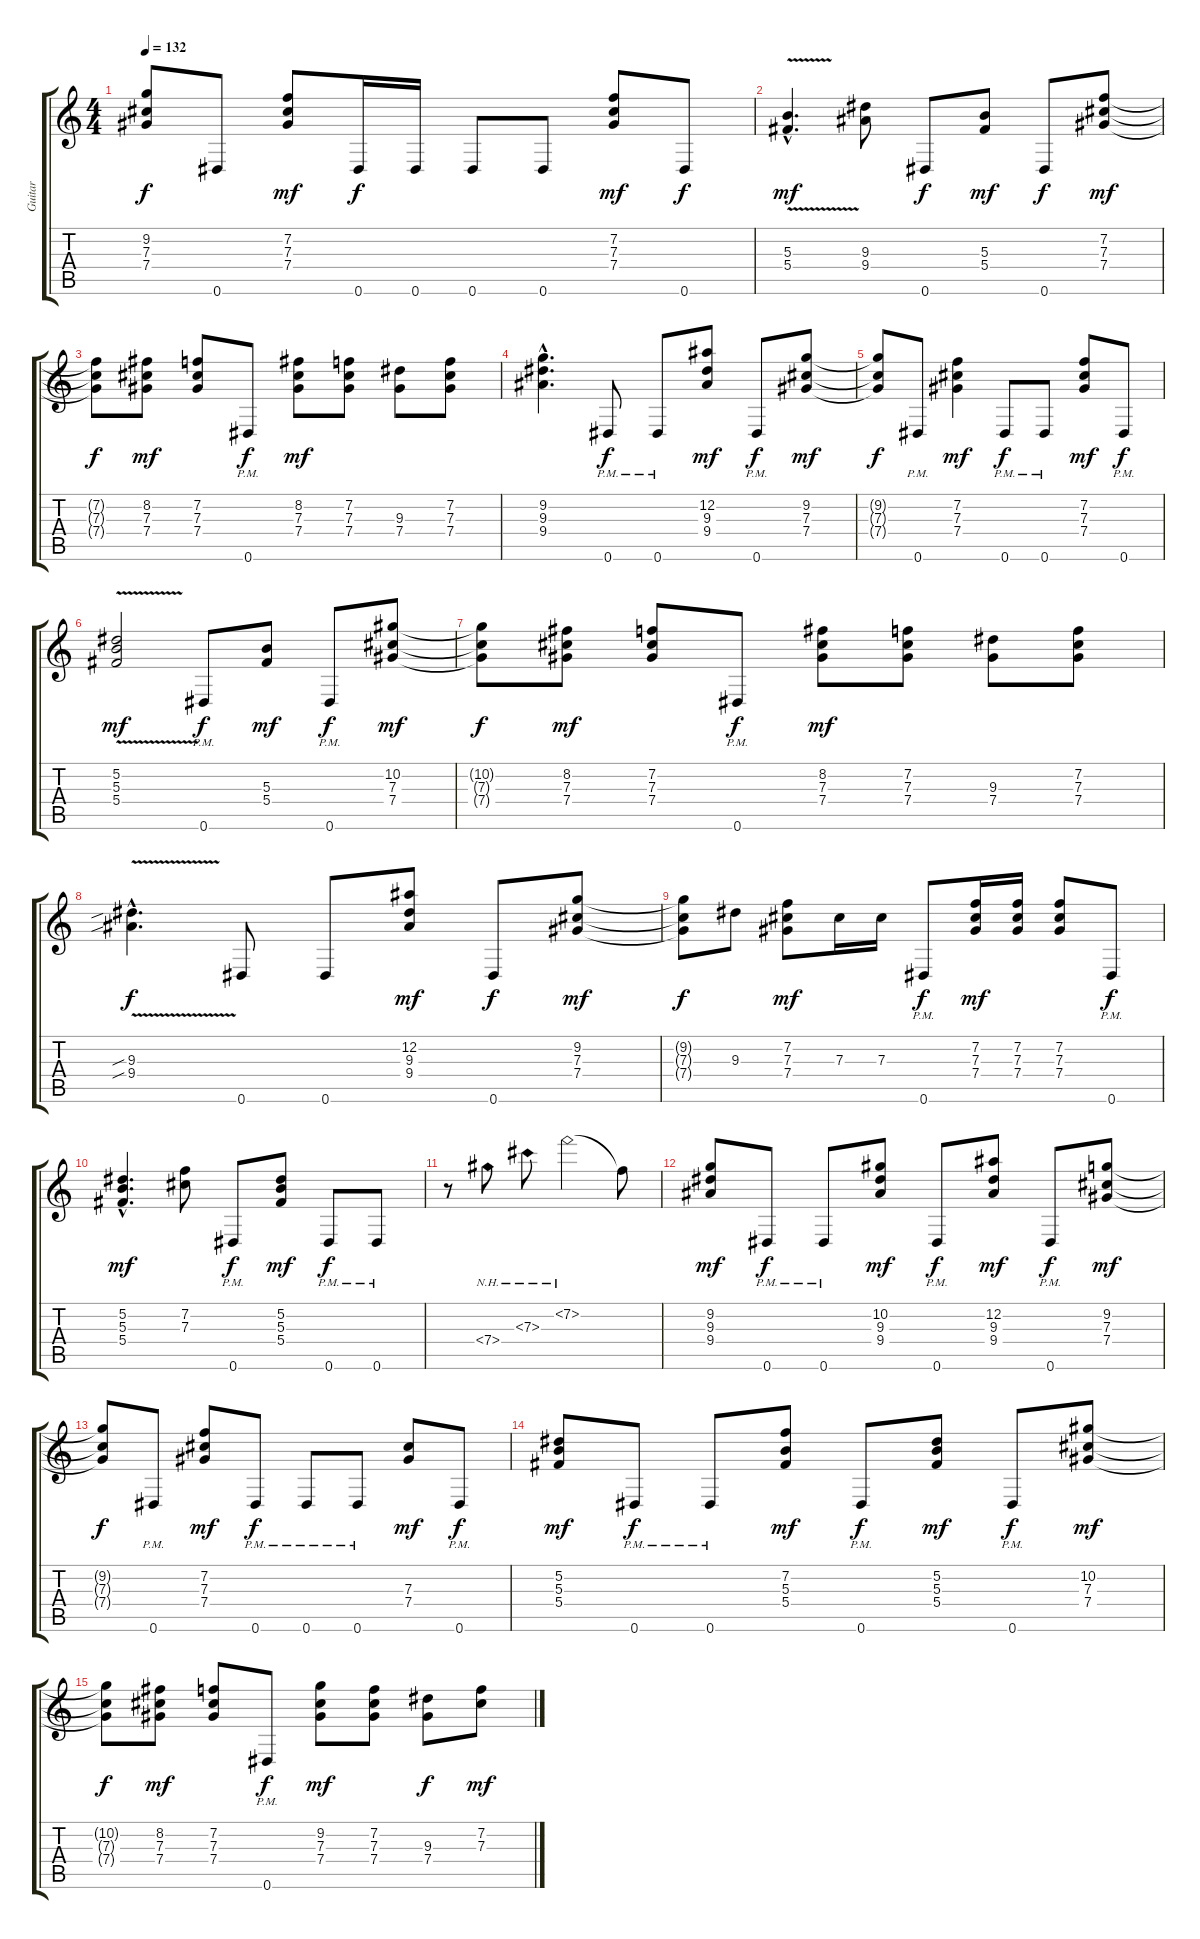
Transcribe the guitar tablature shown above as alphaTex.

\track ("Guitar" "Guitar") {instrument distortionguitar}
\staff {score tabs}
\tuning (Eb4 Bb3 Gb3 Db3 Ab2 Eb2) {hide}
\ts (4 4)
\tempo 132
\clef g2
\ks c
(9.2{t} 7.3{t} 7.4{t}).8{dy f} 0.6.8 (7.2 7.3 7.4).8{dy mf} 0.6.16{dy f} 0.6.16 0.6.8 0.6.8 (7.2 7.3 7.4).8{dy mf} 0.6.8{dy f} |
(5.3{v hac} 5.4{hac}).4{d dy mf} (9.3 9.4).8 0.6.8{dy f} (5.3 5.4).8{dy mf} 0.6.8{dy f} (7.2 7.3 7.4).8{dy mf} |
(7.2{t} 7.3{t} 7.4{t}).8{dy f} (8.2 7.3 7.4).8{dy mf} (7.2 7.3 7.4).8 0.6{pm}.8{dy f} (8.2 7.3 7.4).8{dy mf} (7.2 7.3 7.4).8 (9.3 7.4).8 (7.2 7.3 7.4).8 |
(9.2{hac} 9.3{hac} 9.4{hac}).4{d} 0.6{pm}.8{dy f} 0.6{pm}.8 (12.2 9.3 9.4).8{dy mf} 0.6{pm}.8{dy f} (9.2 7.3 7.4).8{dy mf} |
(9.2{t} 7.3{t} 7.4{t}).8{dy f} 0.6{pm}.8 (7.2 7.3 7.4).4{dy mf} 0.6{pm}.8{dy f} 0.6{pm}.8 (7.2 7.3 7.4).8{dy mf} 0.6{pm}.8{dy f} |
(5.2{v} 5.3 5.4).2{dy mf} 0.6{pm}.8{dy f} (5.3 5.4).8{dy mf} 0.6{pm}.8{dy f} (10.2 7.3 7.4).8{dy mf} |
(10.2{t} 7.3{t} 7.4{t}).8{dy f} (8.2 7.3 7.4).8{dy mf} (7.2 7.3 7.4).8 0.6{pm}.8{dy f} (8.2 7.3 7.4).8{dy mf} (7.2 7.3 7.4).8 (9.3 7.4).8 (7.2 7.3 7.4).8 |
(9.3{v sib hac} 9.4{sib hac}).4{d dy f} 0.6.8 0.6.8 (12.2 9.3 9.4).8{dy mf} 0.6.8{dy f} (9.2 7.3 7.4).8{dy mf} |
(9.2{t} 7.3{t} 7.4{t}).8{dy f} 9.3.8 (7.2 7.3 7.4).8{dy mf} 7.3.16 7.3.16 0.6{pm}.8{dy f} (7.2 7.3 7.4).16{dy mf} (7.2 7.3 7.4).16 (7.2 7.3 7.4).8 0.6{pm}.8{dy f} |
(5.2{hac} 5.3{hac} 5.4{hac}).4{d dy mf} (7.2 7.3).8 0.6{pm}.8{dy f} (5.2 5.3 5.4).8{dy mf} 0.6{pm}.8{dy f} 0.6{pm}.8 |
r.8 7.4{nh}.8 7.3{nh}.8 7.2{nh}.2 7.2{t}.8 |
(9.2 9.3 9.4).8{dy mf} 0.6{pm}.8{dy f} 0.6{pm}.8 (10.2 9.3 9.4).8{dy mf} 0.6{pm}.8{dy f} (12.2 9.3 9.4).8{dy mf} 0.6{pm}.8{dy f} (9.2 7.3 7.4).8{dy mf} |
(9.2{t} 7.3{t} 7.4{t}).8{dy f} 0.6{pm}.8 (7.2 7.3 7.4).8{dy mf} 0.6{pm}.8{dy f} 0.6{pm}.8 0.6{pm}.8 (7.3 7.4).8{dy mf} 0.6{pm}.8{dy f} |
(5.2 5.3 5.4).8{dy mf} 0.6{pm}.8{dy f} 0.6{pm}.8 (7.2 5.3 5.4).8{dy mf} 0.6{pm}.8{dy f} (5.2 5.3 5.4).8{dy mf} 0.6{pm}.8{dy f} (10.2 7.3 7.4).8{dy mf} |
(10.2{t} 7.3{t} 7.4{t}).8{dy f} (8.2 7.3 7.4).8{dy mf} (7.2 7.3 7.4).8 0.6{pm}.8{dy f} (9.2 7.3 7.4).8{dy mf} (7.2 7.3 7.4).8 (9.3 7.4).8{dy f} (7.2 7.3).8{dy mf}
